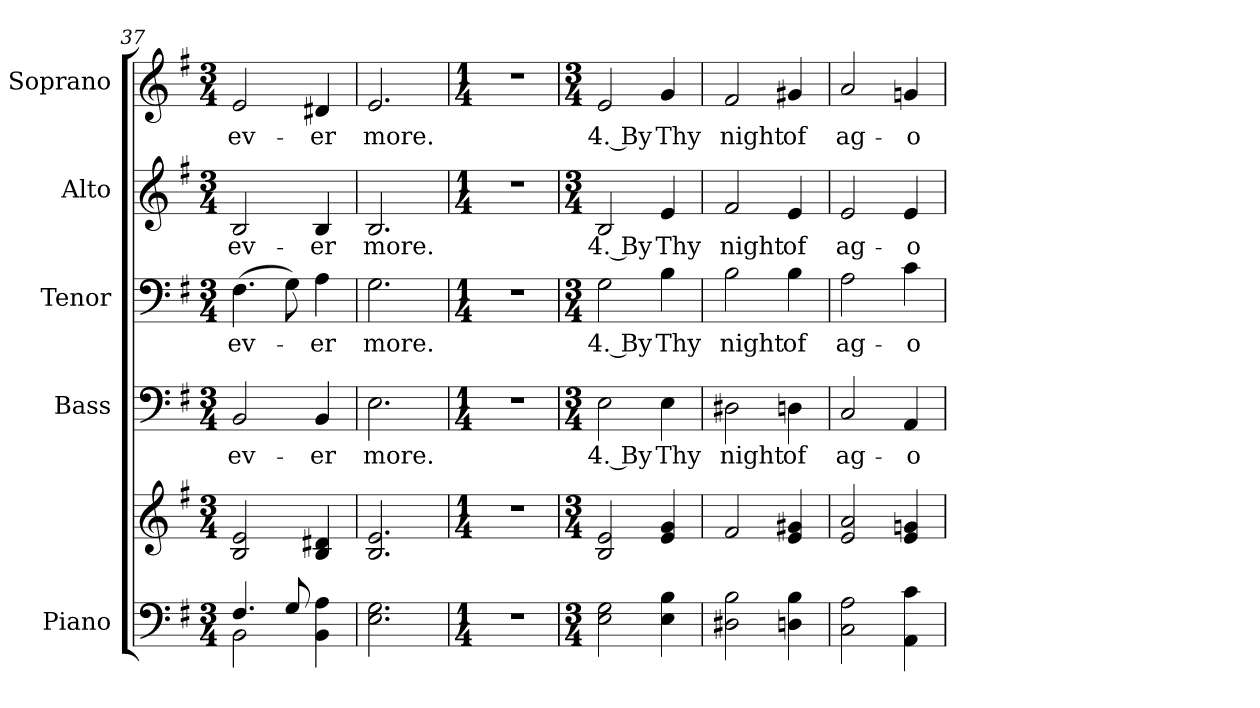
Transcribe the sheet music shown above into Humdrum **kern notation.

**kern	**kern	**kern	**text	**kern	**text	**kern	**text	**kern	**text
*part5	*part5	*part4	*part4	*part3	*part3	*part2	*part2	*part1	*part1
*staff6	*staff5	*staff4	*staff4	*staff3	*staff3	*staff2	*staff2	*staff1	*staff1
*I"Piano	*	*I"Bass	*	*I"Tenor	*	*I"Alto	*	*I"Soprano	*
*I'Pno.	*	*I'B.	*	*I'T.	*	*I'A.	*	*I'S.	*
!!LO:PB:g=z
*clefF4	*clefG2	*clefF4	*	*clefF4	*	*clefG2	*	*clefG2	*
*k[f#]	*k[f#]	*k[f#]	*	*k[f#]	*	*k[f#]	*	*k[f#]	*
*G:	*G:	*G:	*	*G:	*	*G:	*	*G:	*
*M3/4	*M3/4	*M3/4	*	*M3/4	*	*M3/4	*	*M3/4	*
=37	=37	=37	=37	=37	=37	=37	=37	=37	=37
*^	*	*	*	*	*	*	*	*	*
!	!	!	!	!LO:LY:b:color=#000000	!	!	!	!	!	!
!	!	!	!	!	!	!LO:LY:b:color=#000000	!	!	!	!
!	!	!	!	!	!	!	!	!LO:LY:b:color=#000000	!	!
!	!	!	!	!	!	!	!	!	!	!LO:LY:b:color=#000000
4.F#i/	2BBi\	2Bi/ 2ei	2BBi/	ev-	(4.F#i\	ev-	2Bi/	ev-	2ei/	ev-
8Gi/	.	.	.	.	8Gi\)	.	.	.	.	.
!	!	!	!	!LO:LY:b:color=#000000	!	!	!	!	!	!
!	!	!	!	!	!	!LO:LY:b:color=#000000	!	!	!	!
!	!	!	!	!	!	!	!	!LO:LY:b:color=#000000	!	!
!	!	!	!	!	!	!	!	!	!	!LO:LY:b:color=#000000
4BBi\ 4Ai	4ryy	4Bi/ 4d#Xi	4BBi/	-er	4Ai\	-er	4Bi/	-er	4d#Xi/	-er
*v	*v	*	*	*	*	*	*	*	*	*
=38	=38	=38	=38	=38	=38	=38	=38	=38	=38
*^	*	*	*	*	*	*	*	*	*
!	!	!	!	!LO:LY:b:color=#000000	!	!	!	!	!	!
*v	*v	*	*	*	*	*	*	*	*	*
*^	*	*	*	*	*	*	*	*	*
!	!	!	!	!	!	!LO:LY:b:color=#000000	!	!	!	!
*v	*v	*	*	*	*	*	*	*	*	*
*^	*	*	*	*	*	*	*	*	*
!	!	!	!	!	!	!	!	!LO:LY:b:color=#000000	!	!
*v	*v	*	*	*	*	*	*	*	*	*
*^	*	*	*	*	*	*	*	*	*
!	!	!	!	!	!	!	!	!	!	!LO:LY:b:color=#000000
*v	*v	*	*	*	*	*	*	*	*	*
2.Ei\ 2.Gi	2.Bi/ 2.ei	2.Ei\	more.	2.Gi\	more.	2.Bi/	more.	2.ei/	more.
=39	=39	=39	=39	=39	=39	=39	=39	=39	=39
*M1/4	*M1/4	*M1/4	*	*M1/4	*	*M1/4	*	*M1/4	*
!LO:N:vis=1	!LO:N:vis=1	!LO:N:vis=1	!	!LO:N:vis=1	!	!LO:N:vis=1	!	!LO:N:vis=1	!
4r	4r	4r	.	4r	.	4r	.	4r	.
!!LO:LB:g=z
=40	=40	=40	=40	=40	=40	=40	=40	=40	=40
*M3/4	*M3/4	*M3/4	*	*M3/4	*	*M3/4	*	*M3/4	*
!	!	!	!LO:LY:b:color=#000000	!	!	!	!	!	!
!	!	!	!	!	!LO:LY:b:color=#000000	!	!	!	!
!	!	!	!	!	!	!	!LO:LY:b:color=#000000	!	!
!	!	!	!	!	!	!	!	!	!LO:LY:b:color=#000000
2Ei\ 2Gi	2Bi/ 2ei	2Ei\	4. By	2Gi\	4. By	2Bi/	4. By	2ei/	4. By
!	!	!	!LO:LY:b:color=#000000	!	!	!	!	!	!
!	!	!	!	!	!LO:LY:b:color=#000000	!	!	!	!
!	!	!	!	!	!	!	!LO:LY:b:color=#000000	!	!
!	!	!	!	!	!	!	!	!	!LO:LY:b:color=#000000
4Ei\ 4Bi	4ei/ 4gi	4Ei\	Thy	4Bi\	Thy	4ei/	Thy	4gi/	Thy
=41	=41	=41	=41	=41	=41	=41	=41	=41	=41
!	!	!	!LO:LY:b:color=#000000	!	!	!	!	!	!
!	!	!	!	!	!LO:LY:b:color=#000000	!	!	!	!
!	!	!	!	!	!	!	!LO:LY:b:color=#000000	!	!
!	!	!	!	!	!	!	!	!	!LO:LY:b:color=#000000
2D#Xi\ 2Bi	2f#i/	2D#Xi\	night	2Bi\	night	2f#i/	night	2f#i/	night
!	!	!	!LO:LY:b:color=#000000	!	!	!	!	!	!
!	!	!	!	!	!LO:LY:b:color=#000000	!	!	!	!
!	!	!	!	!	!	!	!LO:LY:b:color=#000000	!	!
!	!	!	!	!	!	!	!	!	!LO:LY:b:color=#000000
4Dni\ 4Bi	4ei/ 4g#Xi	4Dni\	of	4Bi\	of	4ei/	of	4g#Xi/	of
=42	=42	=42	=42	=42	=42	=42	=42	=42	=42
!	!	!	!LO:LY:b:color=#000000	!	!	!	!	!	!
!	!	!	!	!	!LO:LY:b:color=#000000	!	!	!	!
!	!	!	!	!	!	!	!LO:LY:b:color=#000000	!	!
!	!	!	!	!	!	!	!	!	!LO:LY:b:color=#000000
2Ci\ 2Ai	2ei/ 2ai	2Ci/	ag-	2Ai\	ag-	2ei/	ag-	2ai/	ag-
!	!	!	!LO:LY:b:color=#000000	!	!	!	!	!	!
!	!	!	!	!	!LO:LY:b:color=#000000	!	!	!	!
!	!	!	!	!	!	!	!LO:LY:b:color=#000000	!	!
!	!	!	!	!	!	!	!	!	!LO:LY:b:color=#000000
4AAi\ 4ci	4ei/ 4gni	4AAi/	-o-	4ci\	-o-	4ei/	-o-	4gni/	-o-
=	=	=	=	=	=	=	=	=	=
*-	*-	*-	*-	*-	*-	*-	*-	*-	*-
